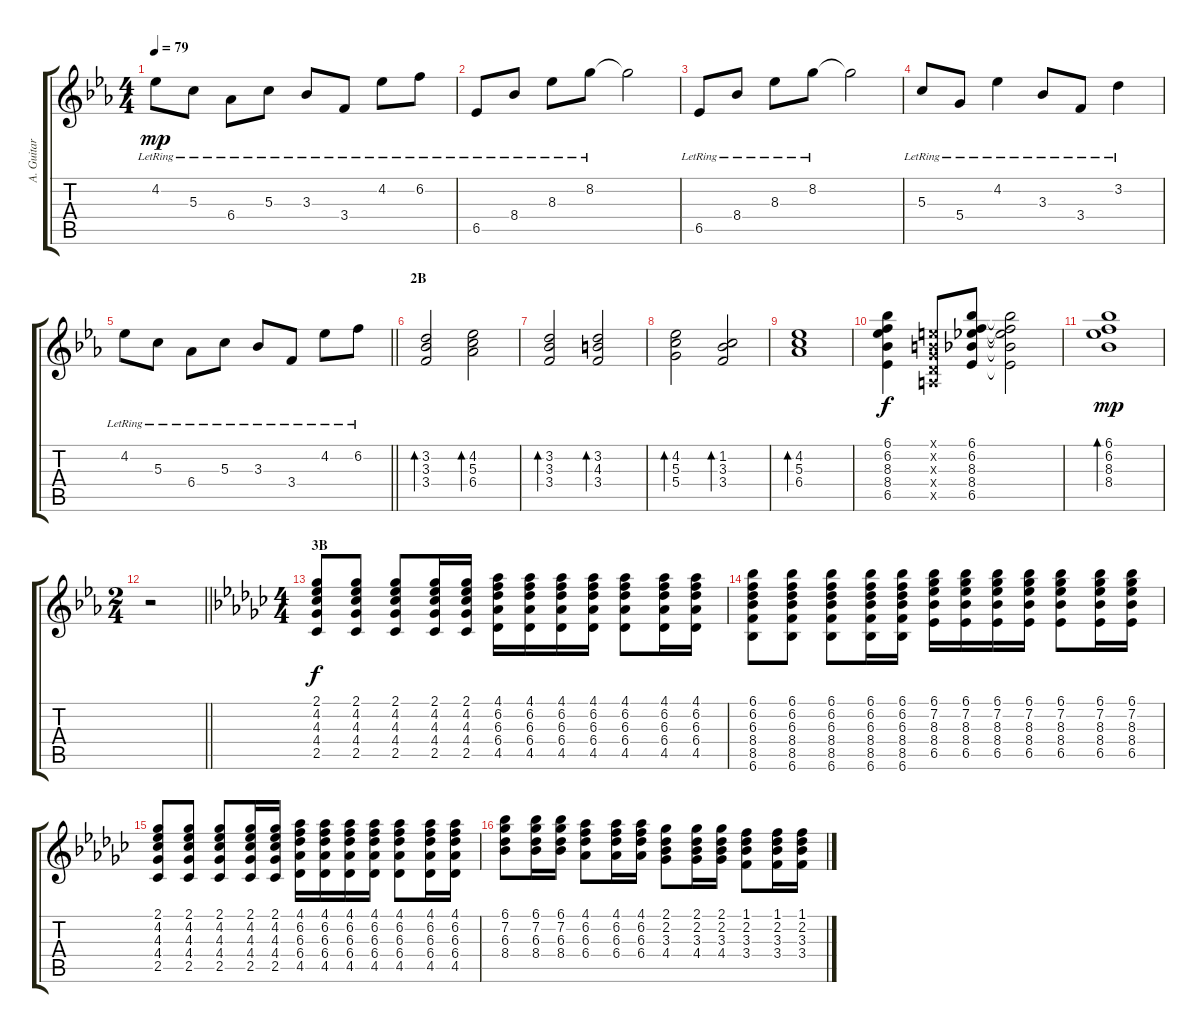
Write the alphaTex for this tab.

\track ("A. Guitar" "A. Guitar") {instrument acousticguitarsteel}
\staff {score tabs}
\tuning (E4 B3 G3 D3 A2 E2) {hide}
\ts (4 4)
\tempo 79
\clef g2
\ks eb
4.2{lr}.8{dy mp} 5.3{lr}.8 6.4{lr}.8 5.3{lr}.8 3.3{lr}.8 3.4{lr}.8 4.2{lr}.8 6.2{lr}.8 |
6.5{lr}.8 8.4{lr}.8 8.3{lr}.8 8.2{lr}.8 8.2{t}.2 |
6.5{lr}.8 8.4{lr}.8 8.3{lr}.8 8.2{lr}.8 8.2{t}.2 |
5.3{lr}.8 5.4{lr}.8 4.2{lr}.4 3.3{lr}.8 3.4{lr}.8 3.2{lr}.4 |
\barLineRight lightlight
4.2{lr}.8 5.3{lr}.8 6.4{lr}.8 5.3{lr}.8 3.3{lr}.8 3.4{lr}.8 4.2{lr}.8 6.2{lr}.8 |
\section ("" "2B")
(3.2 3.3 3.4).2{bd 120} (4.2 5.3 6.4).2{bd 120} |
(3.2 3.3 3.4).2{bd 120} (3.2 4.3 3.4).2{bd 120} |
(4.2 5.3 5.4).2{bd 120} (1.2 3.3 3.4).2{bd 120} |
(4.2 5.3 6.4).1{bd 120} |
(6.1 6.2 8.3 8.4 6.5).4{dy f} (0.1{x} 0.2{x} 0.3{x} 0.4{x} 0.5{x}).8 (6.1 6.2 8.3 8.4 6.5).8 (6.1{t} 6.2{t} 8.3{t} 8.4{t} 6.5{t}).2 |
(6.1 6.2 8.3 8.4).1{bd 120 dy mp} |
\ts (2 4)
\barLineRight lightlight
r.2 |
\ts (4 4)
\section ("" "3B")
\ks gb
(2.1 4.2 4.3 4.4 2.5).8{dy f} (2.1 4.2 4.3 4.4 2.5).8 (2.1 4.2 4.3 4.4 2.5).8 (2.1 4.2 4.3 4.4 2.5).16 (2.1 4.2 4.3 4.4 2.5).16 (4.1 6.2 6.3 6.4 4.5).16 (4.1 6.2 6.3 6.4 4.5).16 (4.1 6.2 6.3 6.4 4.5).16 (4.1 6.2 6.3 6.4 4.5).16 (4.1 6.2 6.3 6.4 4.5).8 (4.1 6.2 6.3 6.4 4.5).16 (4.1 6.2 6.3 6.4 4.5).16 |
(6.1 6.2 6.3 8.4 8.5 6.6).8 (6.1 6.2 6.3 8.4 8.5 6.6).8 (6.1 6.2 6.3 8.4 8.5 6.6).8 (6.1 6.2 6.3 8.4 8.5 6.6).16 (6.1 6.2 6.3 8.4 8.5 6.6).16 (6.1 7.2 8.3 8.4 6.5).16 (6.1 7.2 8.3 8.4 6.5).16 (6.1 7.2 8.3 8.4 6.5).16 (6.1 7.2 8.3 8.4 6.5).16 (6.1 7.2 8.3 8.4 6.5).8 (6.1 7.2 8.3 8.4 6.5).16 (6.1 7.2 8.3 8.4 6.5).16 |
(2.1 4.2 4.3 4.4 2.5).8 (2.1 4.2 4.3 4.4 2.5).8 (2.1 4.2 4.3 4.4 2.5).8 (2.1 4.2 4.3 4.4 2.5).16 (2.1 4.2 4.3 4.4 2.5).16 (4.1 6.2 6.3 6.4 4.5).16 (4.1 6.2 6.3 6.4 4.5).16 (4.1 6.2 6.3 6.4 4.5).16 (4.1 6.2 6.3 6.4 4.5).16 (4.1 6.2 6.3 6.4 4.5).8 (4.1 6.2 6.3 6.4 4.5).16 (4.1 6.2 6.3 6.4 4.5).16 |
(6.1 7.2 6.3 8.4).8 (6.1 7.2 6.3 8.4).16 (6.1 7.2 6.3 8.4).16 (4.1 6.2 6.3 6.4).8 (4.1 6.2 6.3 6.4).16 (4.1 6.2 6.3 6.4).16 (2.1 2.2 3.3 4.4).8 (2.1 2.2 3.3 4.4).16 (2.1 2.2 3.3 4.4).16 (1.1 2.2 3.3 3.4).8 (1.1 2.2 3.3 3.4).16 (1.1 2.2 3.3 3.4).16
